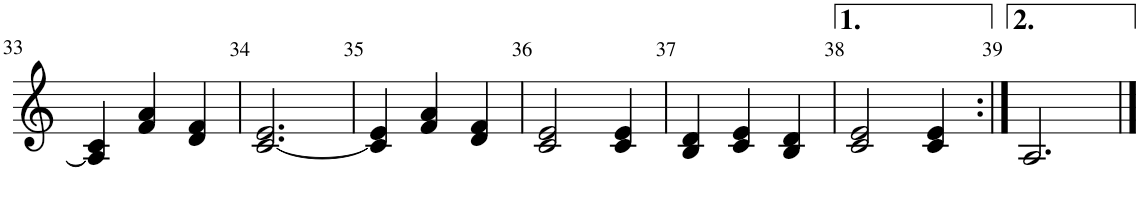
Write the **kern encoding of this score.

**kern
*part1
*staff1
*I"Violon
*I'Vln.
!!LO:PB:g=z
*clefG2
*k[]
*M3/4
=33
4A/] 4c/
4f/ 4a/
4d/ 4f/
=34
[2.c/ 2.e/
=35
4c/] 4e/
4f/ 4a/
4d/ 4f/
=36
2c/ 2e/
4c/ 4e/
=37
4B/ 4d/
4c/ 4e/
4B/ 4d/
=38
2c/ 2e/
4c/ 4e/
=39:|!
2.A/
==
*-
